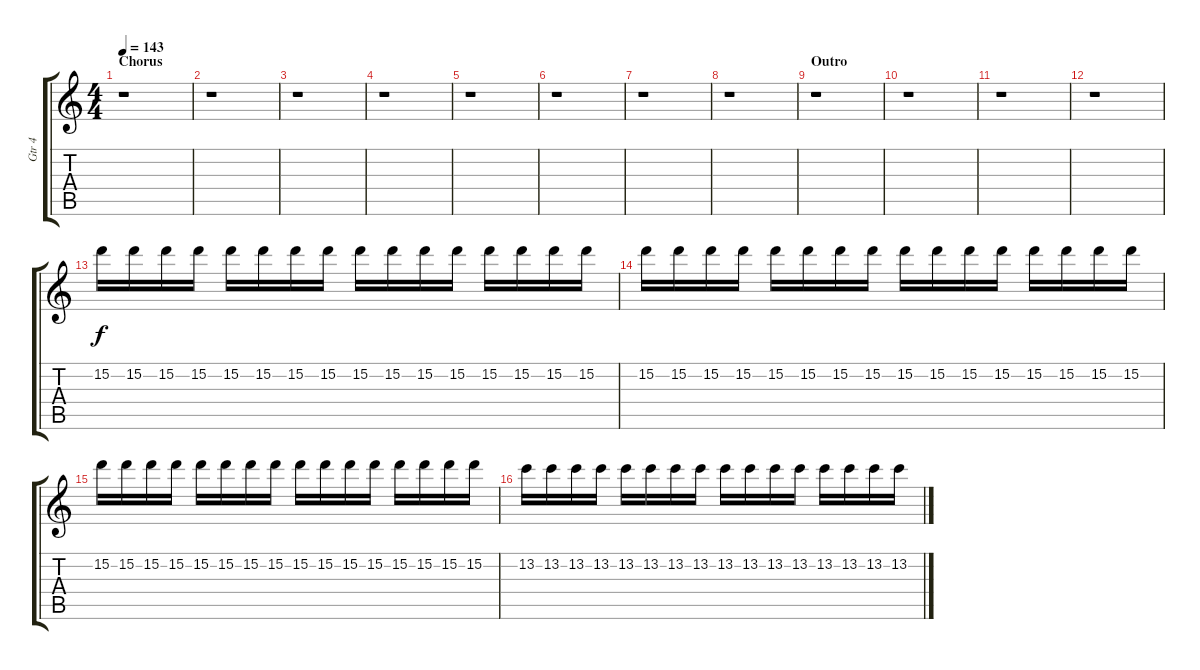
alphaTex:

\track ("Gtr 4" "Gtr 4") {instrument overdrivenguitar}
\staff {score tabs}
\tuning (E4 B3 G3 D3 A2 E2) {hide}
\ts (4 4)
\section ("" "Chorus")
\tempo 143
\clef g2
\ks c
r.1{dy f} |
r.1 |
r.1 |
r.1 |
r.1 |
r.1 |
r.1 |
r.1 |
\section ("" "Outro")
r.1 |
r.1 |
r.1 |
r.1 |
15.2.16 15.2.16 15.2.16 15.2.16 15.2.16 15.2.16 15.2.16 15.2.16 15.2.16 15.2.16 15.2.16 15.2.16 15.2.16 15.2.16 15.2.16 15.2.16 |
15.2.16 15.2.16 15.2.16 15.2.16 15.2.16 15.2.16 15.2.16 15.2.16 15.2.16 15.2.16 15.2.16 15.2.16 15.2.16 15.2.16 15.2.16 15.2.16 |
15.2.16 15.2.16 15.2.16 15.2.16 15.2.16 15.2.16 15.2.16 15.2.16 15.2.16 15.2.16 15.2.16 15.2.16 15.2.16 15.2.16 15.2.16 15.2.16 |
13.2.16 13.2.16 13.2.16 13.2.16 13.2.16 13.2.16 13.2.16 13.2.16 13.2.16 13.2.16 13.2.16 13.2.16 13.2.16 13.2.16 13.2.16 13.2.16
